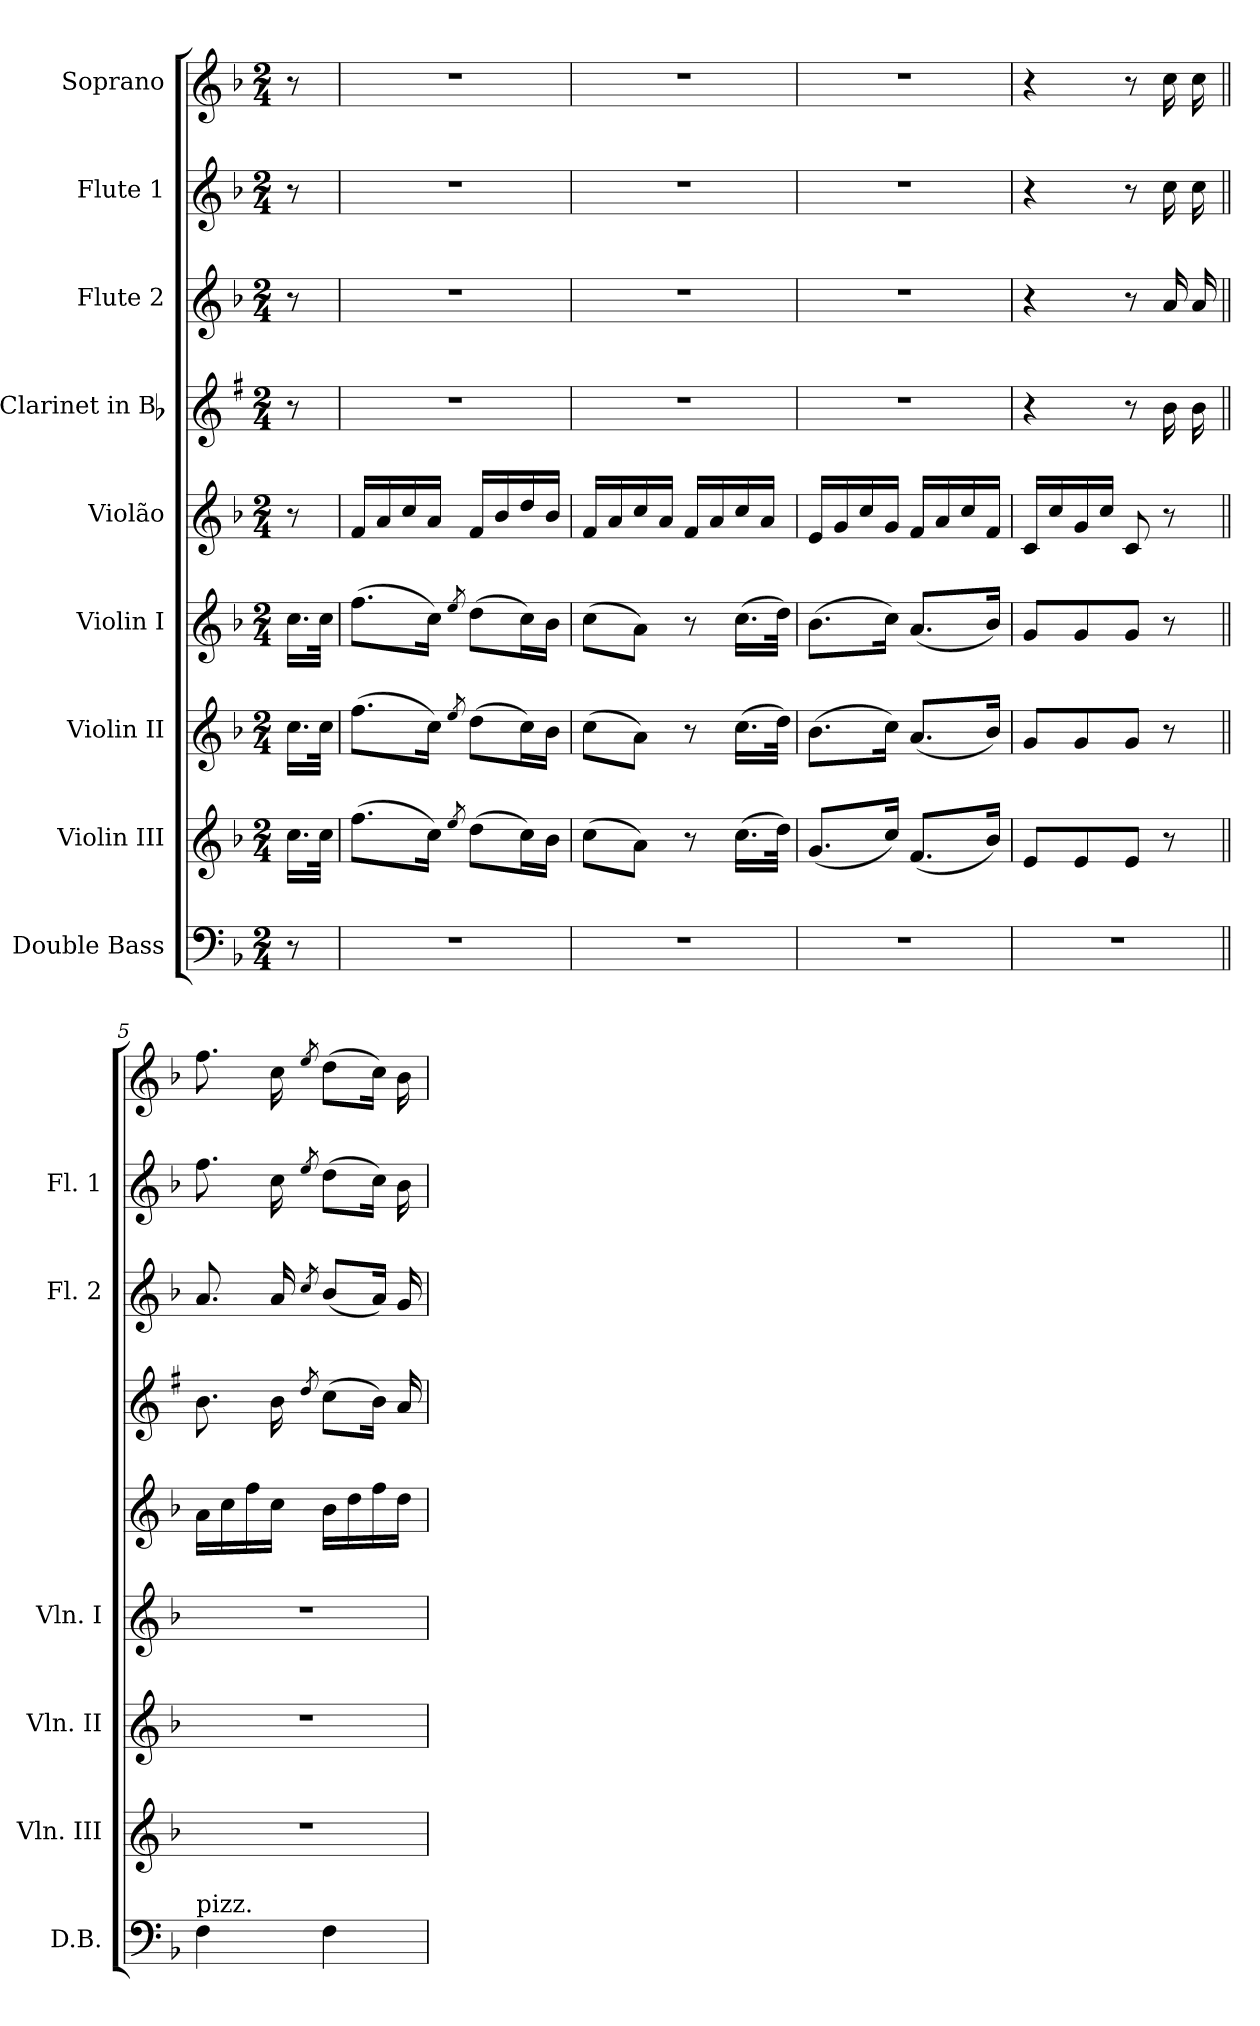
**kern	**kern	**kern	**kern	**kern	**kern	**kern	**kern	**kern
*part9	*part8	*part7	*part6	*part5	*part4	*part3	*part2	*part1
*staff9	*staff8	*staff7	*staff6	*staff5	*staff4	*staff3	*staff2	*staff1
*I"Double Bass	*I"Violin III	*I"Violin II	*I"Violin I	*I"Violão	*I"Clarinet in Bb	*I"Flute 2	*I"Flute 1	*I"Soprano
*I'D.B.	*I'Vln. III	*I'Vln. II	*I'Vln. I	*	*	*I'Fl. 2	*I'Fl. 1	*
*clefF4	*clefG2	*clefG2	*clefG2	*clefG2	*clefG2	*clefG2	*clefG2	*clefG2
*ITrd7c12	*	*	*	*ITrd7c12	*ITrd1c2	*	*	*ITrd-7c-12
*k[b-]	*k[b-]	*k[b-]	*k[b-]	*k[b-]	*k[b-]	*k[b-]	*k[b-]	*k[b-]
*F:	*F:	*F:	*F:	*F:	*F:	*F:	*F:	*F:
*M2/4	*M2/4	*M2/4	*M2/4	*M2/4	*M2/4	*M2/4	*M2/4	*M2/4
*MM48	*MM48	*MM48	*MM48	*MM48	*MM48	*MM48	*MM48	*MM48
=	=	=	=	=	=	=	=	=
8r	16.cc\LL	16.cc\LL	16.cc\LL	8r	8r	8r	8r	8r
.	32cc\JJk	32cc\JJk	32cc\JJk	.	.	.	.	.
=1	=1	=1	=1	=1	=1	=1	=1	=1
2r	(>8.ff\L	(>8.ff\L	(>8.ff\L	16F/LL	2r	2r	2r	2r
.	.	.	.	16A/	.	.	.	.
.	.	.	.	16c/	.	.	.	.
.	16cc\Jk)	16cc\Jk)	16cc\Jk)	16A/JJ	.	.	.	.
.	8qee/	8qee/	8qee/	.	.	.	.	.
.	(>8dd\L	(>8dd\L	(>8dd\L	16F/LL	.	.	.	.
.	.	.	.	16B-/	.	.	.	.
.	16cc\L)	16cc\L)	16cc\L)	16d/	.	.	.	.
.	16b-\JJ	16b-\JJ	16b-\JJ	16B-/JJ	.	.	.	.
=2	=2	=2	=2	=2	=2	=2	=2	=2
2r	(>8cc\L	(>8cc\L	(>8cc\L	16F/LL	2r	2r	2r	2r
.	.	.	.	16A/	.	.	.	.
.	8a\J)	8a\J)	8a\J)	16c/	.	.	.	.
.	.	.	.	16A/JJ	.	.	.	.
.	8r	8r	8r	16F/LL	.	.	.	.
.	.	.	.	16A/	.	.	.	.
.	(>16.cc\LL	(>16.cc\LL	(>16.cc\LL	16c/	.	.	.	.
.	.	.	.	16A/JJ	.	.	.	.
.	32dd\JJk)	32dd\JJk)	32dd\JJk)	.	.	.	.	.
=3	=3	=3	=3	=3	=3	=3	=3	=3
2r	(<8.g/L	(>8.b-\L	(>8.b-\L	16E/LL	2r	2r	2r	2r
.	.	.	.	16G/	.	.	.	.
.	.	.	.	16c/	.	.	.	.
.	16cc/Jk)	16cc\Jk)	16cc\Jk)	16G/JJ	.	.	.	.
.	(<8.f/L	(<8.a/L	(<8.a/L	16F/LL	.	.	.	.
.	.	.	.	16A/	.	.	.	.
.	.	.	.	16c/	.	.	.	.
.	16b-/Jk)	16b-/Jk)	16b-/Jk)	16F/JJ	.	.	.	.
!!LO:PB:g=z
=4	=4	=4	=4	=4	=4	=4	=4	=4
2r	8e/L	8g/L	8g/L	16C/LL	4r	4r	4r	4r
.	.	.	.	16c/	.	.	.	.
.	8e/	8g/	8g/	16G/	.	.	.	.
.	.	.	.	16c/JJ	.	.	.	.
.	8e/J	8g/J	8g/J	8C/	8r	8r	8r	8r
.	8r	8r	8r	8r	16a\	16a/	16cc\	16ccc\
.	.	.	.	.	16a\	16a/	16cc\	16ccc\
=5||	=5||	=5||	=5||	=5||	=5||	=5||	=5||	=5||
!LO:TX:a:t=pizz.	!	!	!	!	!	!	!	!
4FF\	2r	2r	2r	16A\LL	8.a\	8.a/	8.ff\	8.fff\
.	.	.	.	16c\	.	.	.	.
.	.	.	.	16f\	.	.	.	.
.	.	.	.	16c\JJ	16a\	16a/	16cc\	16ccc\
.	.	.	.	.	8qcc/	8qcc/	8qee/	8qeee/
4FF\	.	.	.	16B-\LL	(>8b-\L	(<8b-/L	(>8dd\L	(>8ddd\L
.	.	.	.	16d\	.	.	.	.
.	.	.	.	16f\	16a\Jk)	16a/Jk)	16cc\Jk)	16ccc\Jk)
.	.	.	.	16d\JJ	16g/	16g/	16b-\	16bb-\
=	=	=	=	=	=	=	=	=
*-	*-	*-	*-	*-	*-	*-	*-	*-
